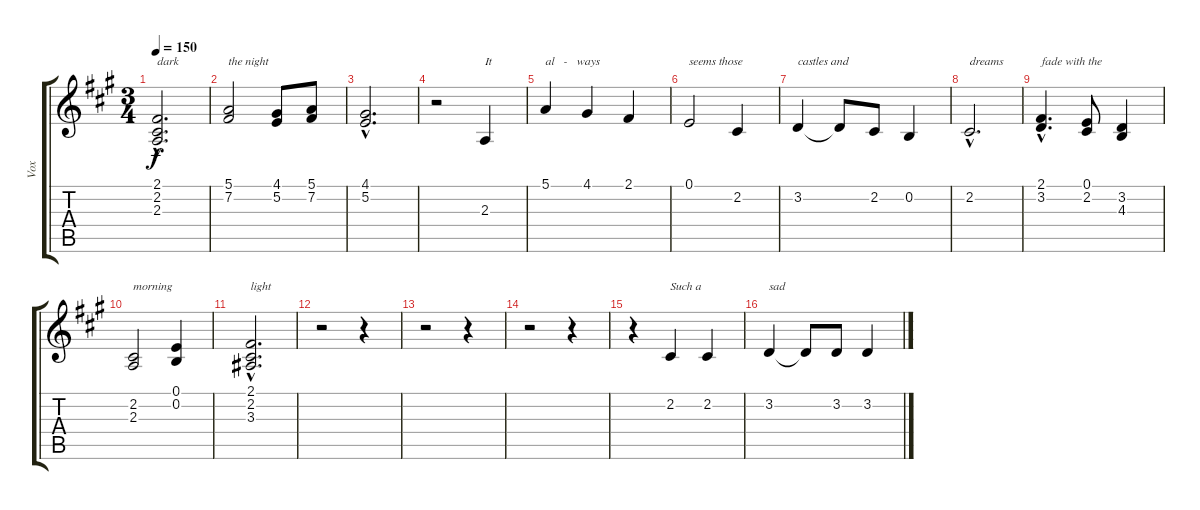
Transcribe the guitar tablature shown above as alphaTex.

\track ("Vox" "Vox") {instrument violin}
\staff {score tabs}
\tuning (E4 B3 G3 D3 A2 E2) {hide}
\ts (3 4)
\tempo 150
\clef g2
\ks f#minor
(2.1{hac} 2.2{hac} 2.3{hac}).2{d txt "dark" dy f} |
(5.1 7.2).2{txt "the night"} (4.1 5.2).8 (5.1 7.2).8 |
(4.1{hac} 5.2{hac}).2{d} |
r.2 2.3.4{txt "It"} |
5.1.4{txt "al   -   ways"} 4.1.4 2.1.4 |
0.1.2{txt "seems those"} 2.2.4 |
3.2.4{txt "castles and"} 3.2{t}.8 2.2.8 0.2.4 |
2.2{hac}.2{d txt "dreams"} |
(2.1{hac} 3.2{hac}).4{d txt "fade with the"} (0.1 2.2).8 (3.2 4.3).4 |
(2.2 2.3).2{txt "morning"} (0.1 0.2).4 |
(2.1{hac} 2.2{hac} 3.3{hac}).2{d txt "light"} |
r.2 r.4 |
r.2 r.4 |
r.2 r.4 |
r.4 2.2.4{txt "Such a"} 2.2.4 |
3.2.4{txt "sad"} 3.2{t}.8 3.2.8 3.2.4
